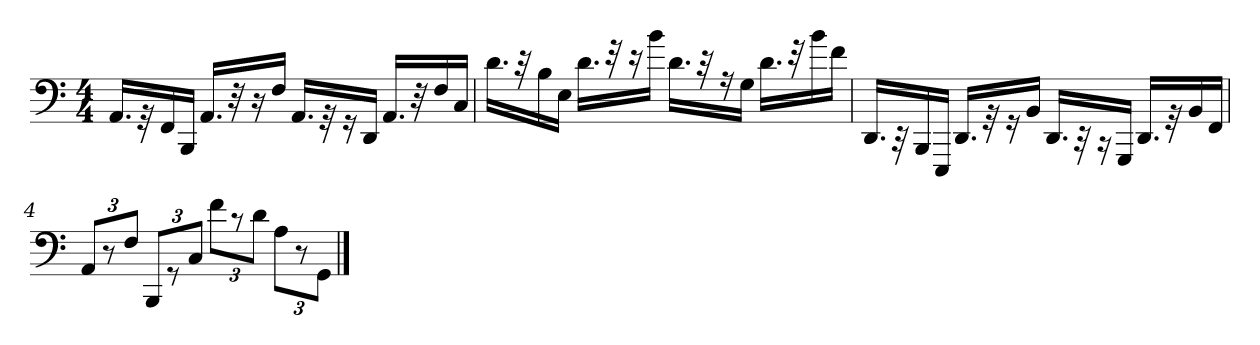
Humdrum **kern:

**kern
*part1
*staff1
*clefF4
*k[]
*C:
*M4/4
=1
16.AA/LL
32r
16FF/
16BBB/JJ
16.AA/LL
32r
16r
16F/JJ
16.AA/LL
32r
16r
16DD/JJ
16.AA/LL
32r
16F/
16C/JJ
=2
16.d\LL
32r
16B\
16E\JJ
16.d\LL
32r
16r
16b\JJ
16.d\LL
32r
16r
16G\JJ
16.d\LL
32r
16b\
16f\JJ
!!LO:LB:g=z
=3
16.DD/LL
32r
16BBB/
16EEE/JJ
16.DD/LL
32r
16r
16BB/JJ
16.DD/LL
32r
16r
16GGG/JJ
16.DD/LL
32r
16BB/
16FF/JJ
=4
12AA/L
12r
12F/J
12BBB/L
12r
12C/J
12f\L
12r
12d\J
12A\L
12r
12GG\J
==
*-
